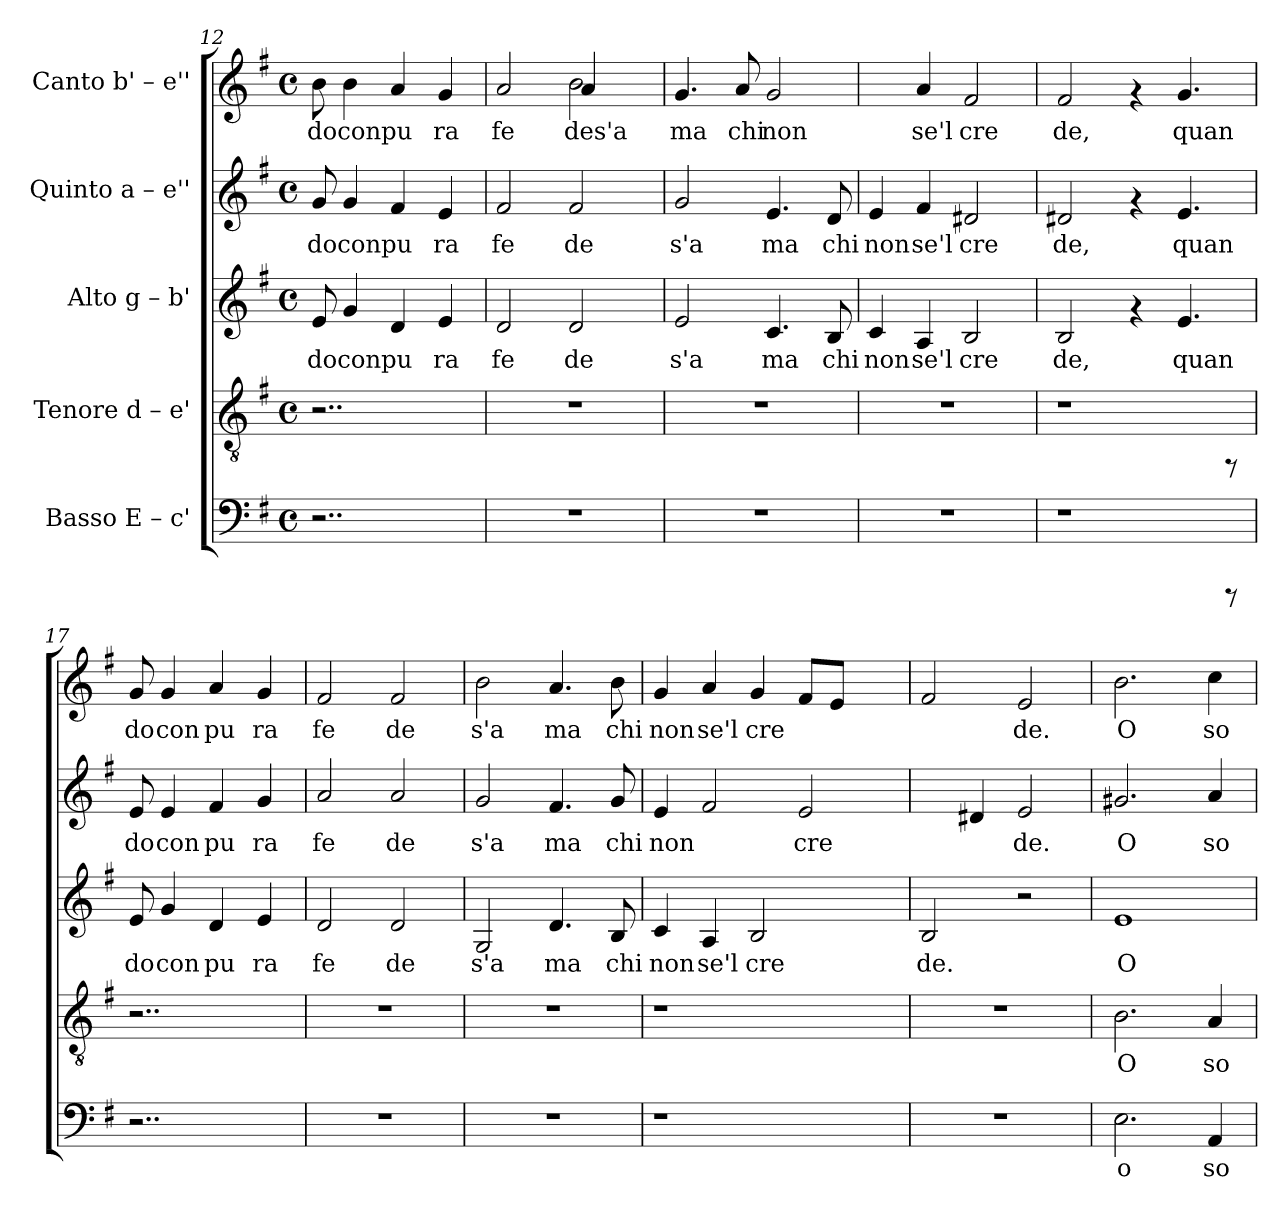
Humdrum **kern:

**kern	**text	**kern	**text	**kern	**text	**kern	**text	**kern	**text
*part5	*part5	*part4	*part4	*part3	*part3	*part2	*part2	*part1	*part1
*staff5	*staff5	*staff4	*staff4	*staff3	*staff3	*staff2	*staff2	*staff1	*staff1
*I"Basso  E – c'	*	*I"Tenore  d – e'	*	*I"Alto  g – b'	*	*I"Quinto  a – e''	*	*I"Canto  b' – e''	*
*clefF4	*	*clefGv2	*	*clefG2	*	*clefG2	*	*clefG2	*
*k[f#]	*	*k[f#]	*	*k[f#]	*	*k[f#]	*	*k[f#]	*
*G:	*	*G:	*	*G:	*	*G:	*	*G:	*
*M4/4	*	*M4/4	*	*M4/4	*	*M4/4	*	*M4/4	*
*met(c)	*	*met(c)	*	*met(c)	*	*met(c)	*	*met(c)	*
=12	=12	=12	=12	=12	=12	=12	=12	=12	=12
!	!	!	!	!	!LO:LY:b:rj	!	!LO:LY:b:rj	!	!LO:LY:b:rj
2..r	.	2..r	.	8e/	-doconpu-	8g/	doconpu	8b\	doconpu
!	!	!	!	!	!LO:LY:b:rj	!	!LO:LY:b:rj	!	!LO:LY:b:rj
.	.	.	.	4g/	--	4g/	.	4b\	.
!	!	!	!	!	!LO:LY:b:rj	!	!LO:LY:b:rj	!	!LO:LY:b:rj
.	.	.	.	4d/	--	4f#/	.	4a/	.
!	!	!	!	!	!LO:LY:b:rj	!	!LO:LY:b:rj	!	!LO:LY:b:rj
.	.	.	.	4e/	-ra	4e/	ra	4g/	ra
!!LO:PB:g=z
=13	=13	=13	=13	=13	=13	=13	=13	=13	=13
!	!	!	!	!	!LO:LY:b:rj	!	!LO:LY:b:rj	!	!LO:LY:b:rj
*	*	*	*	*	*	*	*	*^	*
1r	.	1r	.	2d/	fe	2f#/	fe	2a/	2ryy	fe
!	!	!	!	!	!LO:LY:b:rj	!	!LO:LY:b:rj	!	!	!LO:LY:b:rj
.	.	.	.	2d/	de	2f#/	de	2b\	4a/	des'a
.	.	.	.	.	.	.	.	.	4ryy	.
=14	=14	=14	=14	=14	=14	=14	=14	=14	=14	=14
!	!	!	!	!	!LO:LY:b:rj	!	!LO:LY:b:rj	!	!	!LO:LY:b:rj
*	*	*	*	*	*	*	*	*v	*v	*
1r	.	1r	.	2e/	s'a	2g/	s'a	4.g/	ma
!	!	!	!	!	!	!	!	!	!LO:LY:b:rj
.	.	.	.	.	.	.	.	8a/	chi
!	!	!	!	!	!LO:LY:b:rj	!	!LO:LY:b:rj	!	!LO:LY:b:rj
.	.	.	.	4.c/	ma	4.e/	ma	2g/	non
!	!	!	!	!	!LO:LY:b:rj	!	!LO:LY:b:rj	!	!
.	.	.	.	8B/	chi	8d/	chi	.	.
=15	=15	=15	=15	=15	=15	=15	=15	=15	=15
!	!	!	!	!	!LO:LY:b:rj	!	!LO:LY:b:rj	!	!
1r	.	1r	.	4c/	non	4e/	non	4ryy	.
!	!	!	!	!	!LO:LY:b:rj	!	!LO:LY:b:rj	!	!LO:LY:b:rj
.	.	.	.	4A/	se'l	4f#/	se'l	4a/	se'l
!	!	!	!	!	!LO:LY:b:rj	!	!LO:LY:b:rj	!	!LO:LY:b:rj
.	.	.	.	2B/	cre	2d#X/	cre	2f#/	cre
=16	=16	=16	=16	=16	=16	=16	=16	=16	=16
!	!	!	!	!	!LO:LY:b:rj	!	!LO:LY:b:rj	!	!LO:LY:b:rj
1r	.	1r	.	2B/	de,	2d#X/	de,	2f#/	de,
.	.	.	.	4rf	.	4rf	.	4rf	.
!	!	!	!	!	!LO:LY:b:rj	!	!LO:LY:b:rj	!	!LO:LY:b:rj
.	.	.	.	4.e/	quan	4.e/	quan	4.g/	quan
8rCCC	.	8rFF	.	.	.	.	.	.	.
=17	=17	=17	=17	=17	=17	=17	=17	=17	=17
!	!	!	!	!	!LO:LY:b:rj	!	!LO:LY:b:rj	!	!LO:LY:b:rj
2..r	.	2..r	.	8e/	do	8e/	do	8g/	do
!	!	!	!	!	!LO:LY:b:rj	!	!LO:LY:b:rj	!	!LO:LY:b:rj
.	.	.	.	4g/	con	4e/	con	4g/	con
!	!	!	!	!	!LO:LY:b:rj	!	!LO:LY:b:rj	!	!LO:LY:b:rj
.	.	.	.	4d/	pu	4f#/	pu	4a/	pu
!	!	!	!	!	!LO:LY:b:rj	!	!LO:LY:b:rj	!	!LO:LY:b:rj
.	.	.	.	4e/	ra	4g/	ra	4g/	ra
=18	=18	=18	=18	=18	=18	=18	=18	=18	=18
!	!	!	!	!	!LO:LY:b:rj	!	!LO:LY:b:rj	!	!LO:LY:b:rj
1r	.	1r	.	2d/	fe	2a/	fe	2f#/	fe
!	!	!	!	!	!LO:LY:b:rj	!	!LO:LY:b:rj	!	!LO:LY:b:rj
.	.	.	.	2d/	de	2a/	de	2f#/	de
=19	=19	=19	=19	=19	=19	=19	=19	=19	=19
!	!	!	!	!	!LO:LY:b:rj	!	!LO:LY:b:rj	!	!LO:LY:b:rj
1r	.	1r	.	2G/	s'a	2g/	s'a	2b\	s'a
!	!	!	!	!	!LO:LY:b:rj	!	!LO:LY:b:rj	!	!LO:LY:b:rj
.	.	.	.	4.d/	ma	4.f#/	ma	4.a/	ma
!	!	!	!	!	!LO:LY:b:rj	!	!LO:LY:b:rj	!	!LO:LY:b:rj
.	.	.	.	8B/	chi	8g/	chi	8b\	chi
!!LO:PB:g=z
=20	=20	=20	=20	=20	=20	=20	=20	=20	=20
!	!	!	!	!	!LO:LY:b:rj	!	!LO:LY:b:rj	!	!LO:LY:b:rj
1r	.	1r	.	4c/	non	4e/	non	4g/	non
!	!	!	!	!	!LO:LY:b:rj	!	!	!	!LO:LY:b:rj
.	.	.	.	4A/	se'l	2f#/	.	4a/	se'l
!	!	!	!	!	!LO:LY:b:rj	!	!	!	!LO:LY:b:rj
.	.	.	.	2B/	cre	.	.	4g/	cre-
!	!	!	!	!	!	!	!LO:LY:b:rj	!	!LO:LY:b:rj
.	.	.	.	.	.	2e/	cre	8f#/L	--
!	!	!	!	!	!	!	!	!	!LO:LY:b:rj
.	.	.	.	.	.	.	.	8e/J	--
4ryy	.	4ryy	.	4ryy	.	.	.	4ryy	.
=21	=21	=21	=21	=21	=21	=21	=21	=21	=21
!	!	!	!	!	!LO:LY:b:rj	!	!	!	!LO:LY:b:rj
1r	.	1r	.	2B/	de.	4ryy	.	2f#/	--
!	!	!	!	!	!	!	!LO:LY:b:rj	!	!
.	.	.	.	.	.	4d#X/	.	.	.
!	!	!	!	!	!	!	!LO:LY:b:rj	!	!LO:LY:b:rj
.	.	.	.	2r	.	2e/	de.	2e/	-de.
=22	=22	=22	=22	=22	=22	=22	=22	=22	=22
!	!LO:LY:b:cj	!	!LO:LY:b:cj	!	!LO:LY:b:rj	!	!LO:LY:b:rj	!	!LO:LY:b:rj
2.E\	o	2.B\	O	1e	O	2.g#X/	O	2.b\	O
!	!LO:LY:b:cj	!	!LO:LY:b:cj	!	!	!	!LO:LY:b:rj	!	!LO:LY:b:rj
4AA/	so	4A/	so	.	.	4a/	so	4cc\	so-
=	=	=	=	=	=	=	=	=	=
*-	*-	*-	*-	*-	*-	*-	*-	*-	*-
